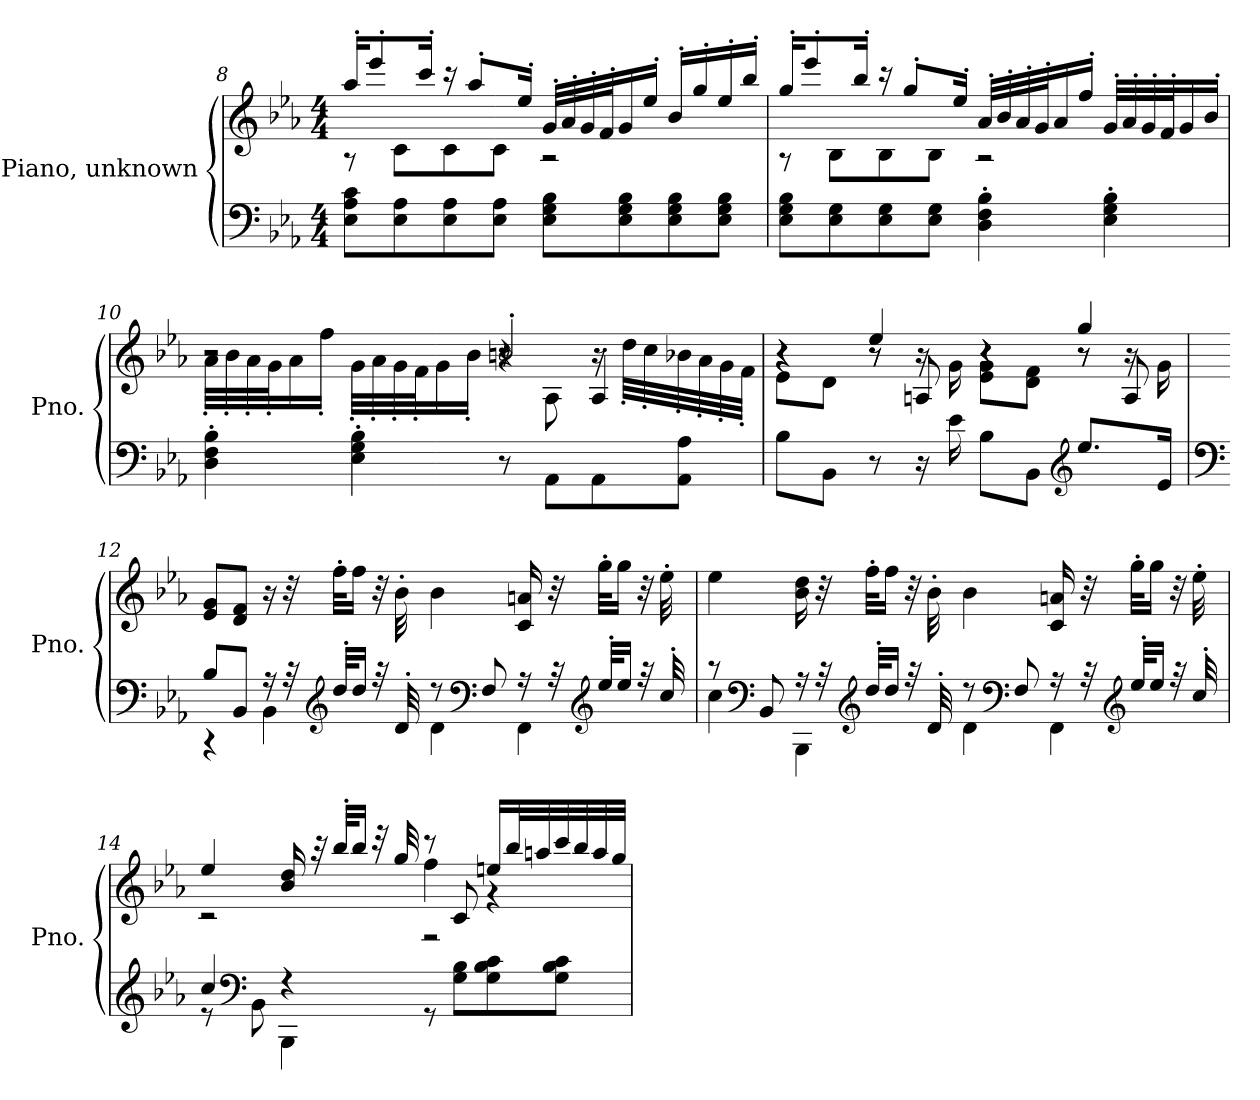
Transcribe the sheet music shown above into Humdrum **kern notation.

**kern	**kern
*part1	*part1
*staff2	*staff1
*I"Piano, unknown	*
*I'Pno.	*
*clefF4	*clefG2
*k[b-e-a-]	*k[b-e-a-]
*M4/4	*M4/4
=8	=8
*	*^
8E-\ 8A-\ 8c\L	16aa-'/KL	8r
.	8eee-'/	.
8E-\ 8A-\	.	8c\L
.	16ccc'/Jk	.
8E-\ 8A-\	16r	8c\
.	8aa-'/L	.
8E-\ 8A-\J	.	8c\J
.	16ee-'/Jk	.
8E-\ 8G\ 8B-\L	32g'/LLL	2r
.	32a-'/	.
.	32g'/	.
.	32f'/J	.
8E-\ 8G\ 8B-\	16g/	.
.	16ee-'/JJ	.
8E-\ 8G\ 8B-\	16b-'/LL	.
.	16gg'/	.
8E-\ 8G\ 8B-\J	16ee-'/	.
.	16bb-'/JJ	.
!!LO:PB:g=z	!!
=9	=9	=9
8E-\ 8G\ 8B-\L	16gg'/KL	8r
.	8eee-'/	.
8E-\ 8G\	.	8B-\L
.	16bb-'/Jk	.
8E-\ 8G\	16r	8B-\
.	8gg'/L	.
8E-\ 8G\J	.	8B-\J
.	16ee-'/Jk	.
4D\' 4F\' 4B-\'	32a-'/LLL	2r
.	32b-'/	.
.	32a-'/	.
.	32g'/J	.
.	16a-/	.
.	16ff'/JJ	.
4E-\' 4G\' 4B-\'	32g'/LLL	.
.	32a-'/	.
.	32g'/	.
.	32f'/J	.
.	16g/	.
.	16b-'/JJ	.
=10	=10	=10
*	*	*^
4D\' 4F\' 4B-\'	2r	32a-'\LLL	2r
.	.	32b-'\	.
.	.	32a-'\	.
.	.	32g'\J	.
.	.	16a-\	.
.	.	16ff'\JJ	.
4E-\' 4G\' 4B-\'	.	32g'\LLL	.
.	.	32a-'\	.
.	.	32g'\	.
.	.	32f'\J	.
.	.	16g\	.
.	.	16b-'\JJ	.
8r	2bn'/	8r	4r
8AA-\L	.	8A-\	.
8AA-\	.	16r	4A-'/
.	.	32dd'\LLL	.
.	.	32cc'\	.
8AA-\ 8A-\J	.	32b-X'\	.
.	.	32a-'\	.
.	.	32g'\	.
.	.	32f'\JJJ	.
!!LO:LB:g=z	!!	!!
=11	=11	=11	=11
8B-\L	4r	8e-\L	4r
8BB-\J	.	8d\J	.
8r	4ee-/	8r	8r
16r	.	16r	8An/
16e-\	.	16g\	.
8B-\L	4r	8e-\ 8g\L	4r
8BB-\J	.	8d\ 8f\J	.
*clefG2	*	*	*
8.ee-/L	4gg/	8r	8r
.	.	16r	8A/
16e-/Jk	.	16g\	.
*	*v	*v	*v
=12	=12
*clefF4	*
*^	*
8B-/L	4r	8e-/ 8g/L
8BB-/J	.	8d/ 8f/J
16r	4BB-\	16r
32r	.	32r
*clefG2	*	*
32dd'/KLL	.	32ff'\KLL
16dd/JJ	.	16ff\JJ
32r	.	32r
32d'/	.	32b-'\
8r	4d\	4b-\
*clefF4	*	*
8F/	.	.
16r	4FF\	16c/ 16an/
32r	.	32r
*clefG2	*	*
32ee-'/KLL	.	32gg'\KLL
16ee-/JJ	.	16gg\JJ
32r	.	32r
32cc'/	.	32ee-'\
!!LO:LB:g=z
=13	=13	=13
8r	4cc\	4ee-\
*clefF4	*	*
8BB-/	.	.
16r	4BBB-\	16b-\ 16dd\
32r	.	32r
*clefG2	*	*
32dd'/KLL	.	32ff'\KLL
16dd/JJ	.	16ff\JJ
32r	.	32r
32d'/	.	32b-'\
8r	4d\	4b-\
*clefF4	*	*
8F/	.	.
16r	4FF\	16c/ 16an/
32r	.	32r
*clefG2	*	*
32ee-'/KLL	.	32gg'\KLL
16ee-/JJ	.	16gg\JJ
32r	.	32r
32cc'/	.	32ee-'\
!!LO:LB:g=z
=14	=14	=14
*	*	*^
4cc/	8r	4ee-/	2r
*clefF4	*	*	*
.	8BB-\	.	.
4r	4BBB-\	16b-/ 16dd/	.
.	.	32r	.
.	.	32bb-'/KLL	.
.	.	16bb-/JJ	.
.	.	32r	.
.	.	32gg/	.
2r	8r	8r	4ff\
.	8G\ 8B-\L	8c/	.
.	8G\ 8B-\ 8c\	16een/LL	4r
.	.	32bb-/L	.
.	.	32aan/	.
.	8G\ 8B-\ 8c\J	32ccc/	.
.	.	32bb-/	.
.	.	32aa/	.
.	.	32gg/JJJ	.
*v	*v	*	*
*	*v	*v
=	=
*-	*-
